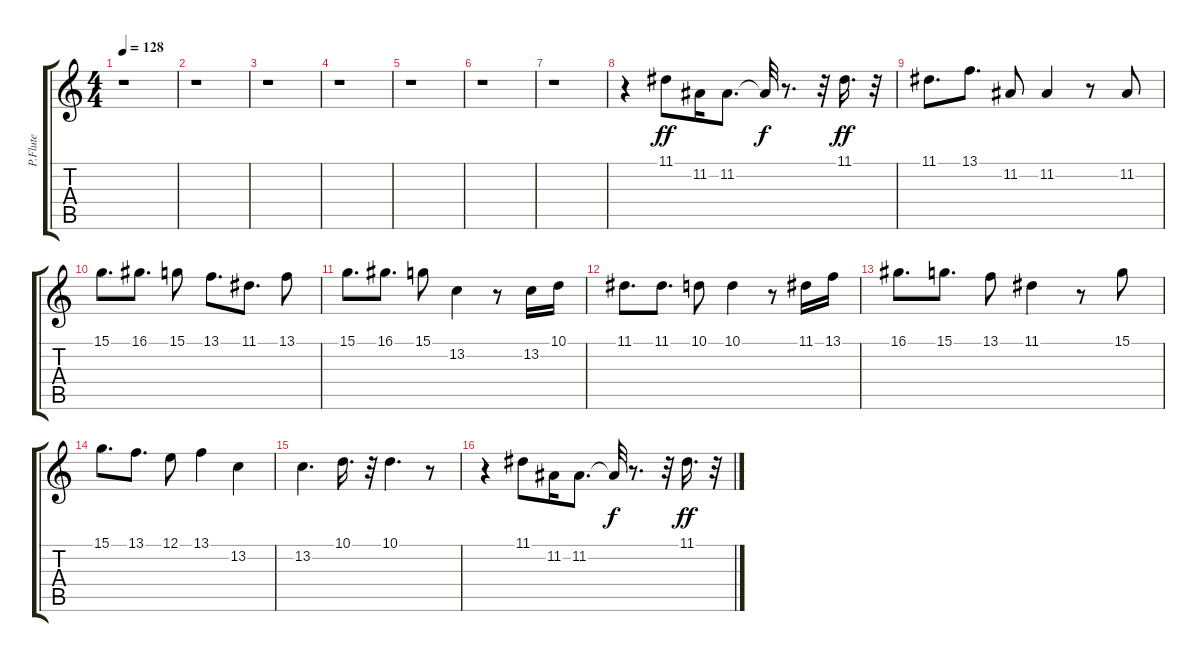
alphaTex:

\track ("P.Flute" "P.Flute") {instrument panflute}
\staff {score tabs}
\tuning (E4 B3 G3 D3 A2 E2) {hide}
\ts (4 4)
\tempo 128
\clef g2
\ks c
r.1{dy f} |
r.1 |
r.1 |
r.1 |
r.1 |
r.1 |
r.1 |
r.4 11.1.8{dy ff} 11.2.16 11.2.8{d} 11.2{t}.32{dy f} r.8{d} r.32 11.1.16{d dy ff} r.32 |
11.1.8{d} 13.1.8{d} 11.2.8 11.2.4 r.8 11.2.8 |
15.1.8{d} 16.1.8{d} 15.1.8 13.1.8{d} 11.1.8{d} 13.1.8 |
15.1.8{d} 16.1.8{d} 15.1.8 13.2.4 r.8 13.2.16 10.1.16 |
11.1.8{d} 11.1.8{d} 10.1.8 10.1.4 r.8 11.1.16 13.1.16 |
16.1.8{d} 15.1.8{d} 13.1.8 11.1.4 r.8 15.1.8 |
15.1.8{d} 13.1.8{d} 12.1.8 13.1.4 13.2.4 |
13.2.4{d} 10.1.16{d} r.32 10.1.4{d} r.8 |
r.4 11.1.8 11.2.16 11.2.8{d} 11.2{t}.32{dy f} r.8{d} r.32 11.1.16{d dy ff} r.32
